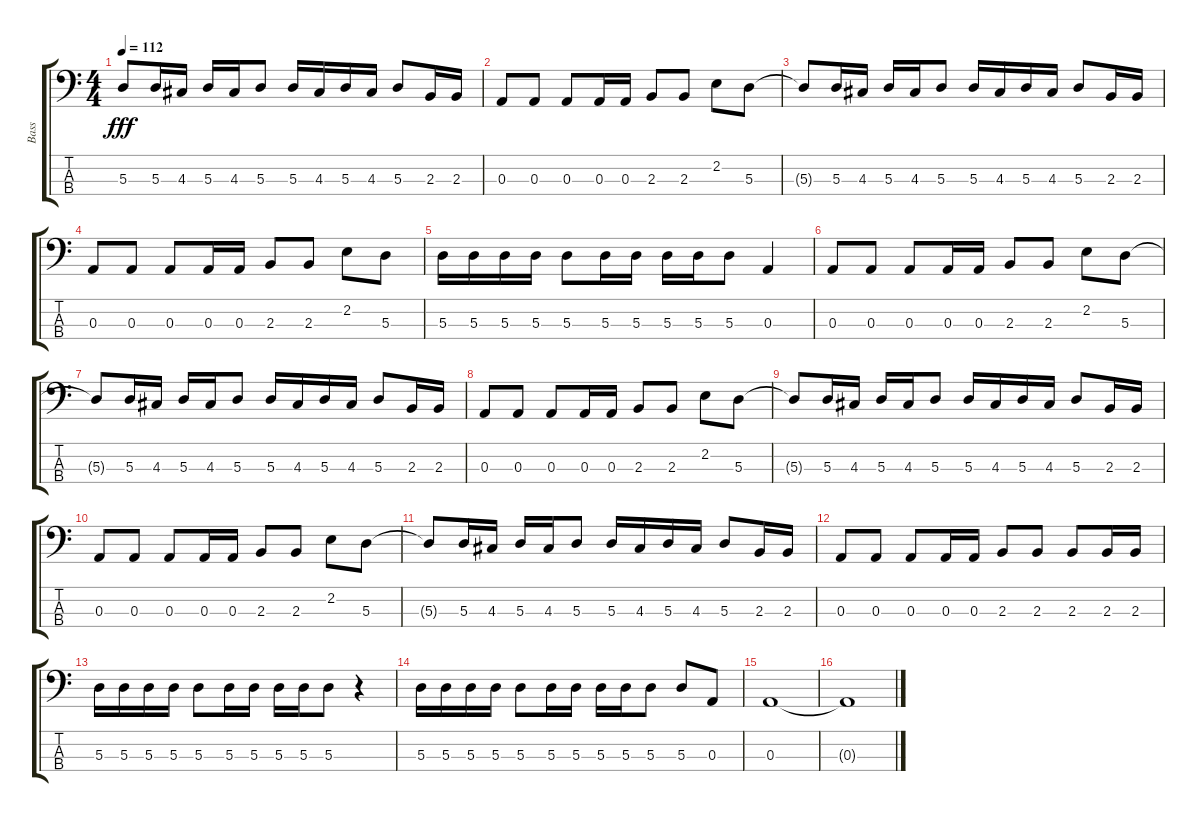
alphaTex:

\track ("Bass" "Bass") {instrument electricbassfinger}
\staff {score tabs}
\tuning (G2 D2 A1 E1) {hide}
\ts (4 4)
\tempo 112
\clef f4
\ks c
5.3{t}.8{dy fff} 5.3.16 4.3.16 5.3.16 4.3.16 5.3.8 5.3.16 4.3.16 5.3.16 4.3.16 5.3.8 2.3.16 2.3.16 |
0.3.8 0.3.8 0.3.8 0.3.16 0.3.16 2.3.8 2.3.8 2.2.8 5.3.8 |
5.3{t}.8 5.3.16 4.3.16 5.3.16 4.3.16 5.3.8 5.3.16 4.3.16 5.3.16 4.3.16 5.3.8 2.3.16 2.3.16 |
0.3.8 0.3.8 0.3.8 0.3.16 0.3.16 2.3.8 2.3.8 2.2.8 5.3.8 |
5.3.16 5.3.16 5.3.16 5.3.16 5.3.8 5.3.16 5.3.16 5.3.16 5.3.16 5.3.8 0.3.4 |
0.3.8 0.3.8 0.3.8 0.3.16 0.3.16 2.3.8 2.3.8 2.2.8 5.3.8 |
5.3{t}.8 5.3.16 4.3.16 5.3.16 4.3.16 5.3.8 5.3.16 4.3.16 5.3.16 4.3.16 5.3.8 2.3.16 2.3.16 |
0.3.8 0.3.8 0.3.8 0.3.16 0.3.16 2.3.8 2.3.8 2.2.8 5.3.8 |
5.3{t}.8 5.3.16 4.3.16 5.3.16 4.3.16 5.3.8 5.3.16 4.3.16 5.3.16 4.3.16 5.3.8 2.3.16 2.3.16 |
0.3.8 0.3.8 0.3.8 0.3.16 0.3.16 2.3.8 2.3.8 2.2.8 5.3.8 |
5.3{t}.8 5.3.16 4.3.16 5.3.16 4.3.16 5.3.8 5.3.16 4.3.16 5.3.16 4.3.16 5.3.8 2.3.16 2.3.16 |
0.3.8 0.3.8 0.3.8 0.3.16 0.3.16 2.3.8 2.3.8 2.3.8 2.3.16 2.3.16 |
5.3.16 5.3.16 5.3.16 5.3.16 5.3.8 5.3.16 5.3.16 5.3.16 5.3.16 5.3.8 r.4 |
5.3.16 5.3.16 5.3.16 5.3.16 5.3.8 5.3.16 5.3.16 5.3.16 5.3.16 5.3.8 5.3.8 0.3.8 |
0.3.1 |
0.3{t}.1
